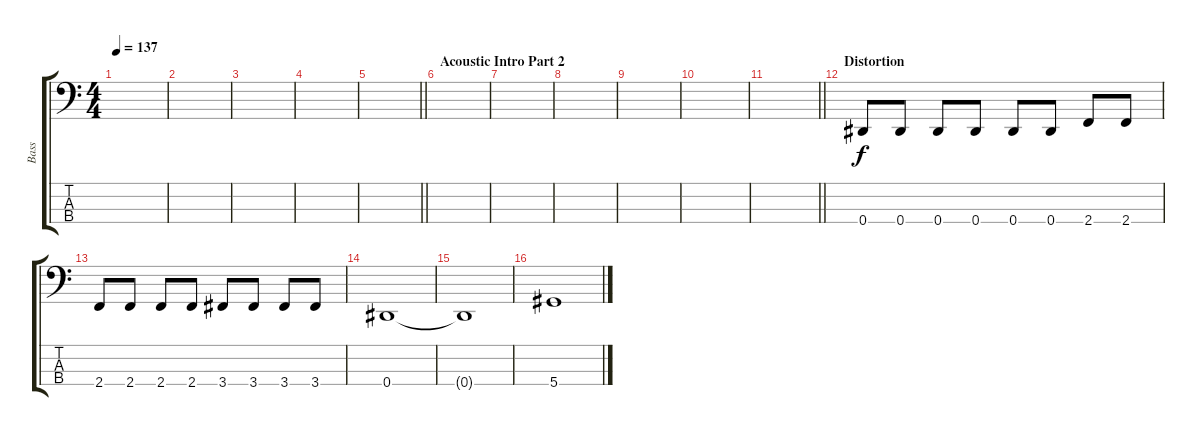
\track ("Bass" "Bass") {instrument electricbassfinger}
\staff {score tabs}
\tuning (Gb2 Db2 Ab1 Eb1) {hide}
\ts (4 4)
\tempo 137
\clef f4
\ks c
|
|
|
|
\barLineRight lightlight
|
\section ("" "Acoustic Intro Part 2")
|
|
|
|
|
\barLineRight lightlight
|
\section ("" "Distortion")
0.4.8 0.4.8 0.4.8 0.4.8 0.4.8 0.4.8 2.4.8 2.4.8 |
2.4.8 2.4.8 2.4.8 2.4.8 3.4.8 3.4.8 3.4.8 3.4.8 |
0.4.1 |
0.4{t}.1 |
5.4.1
